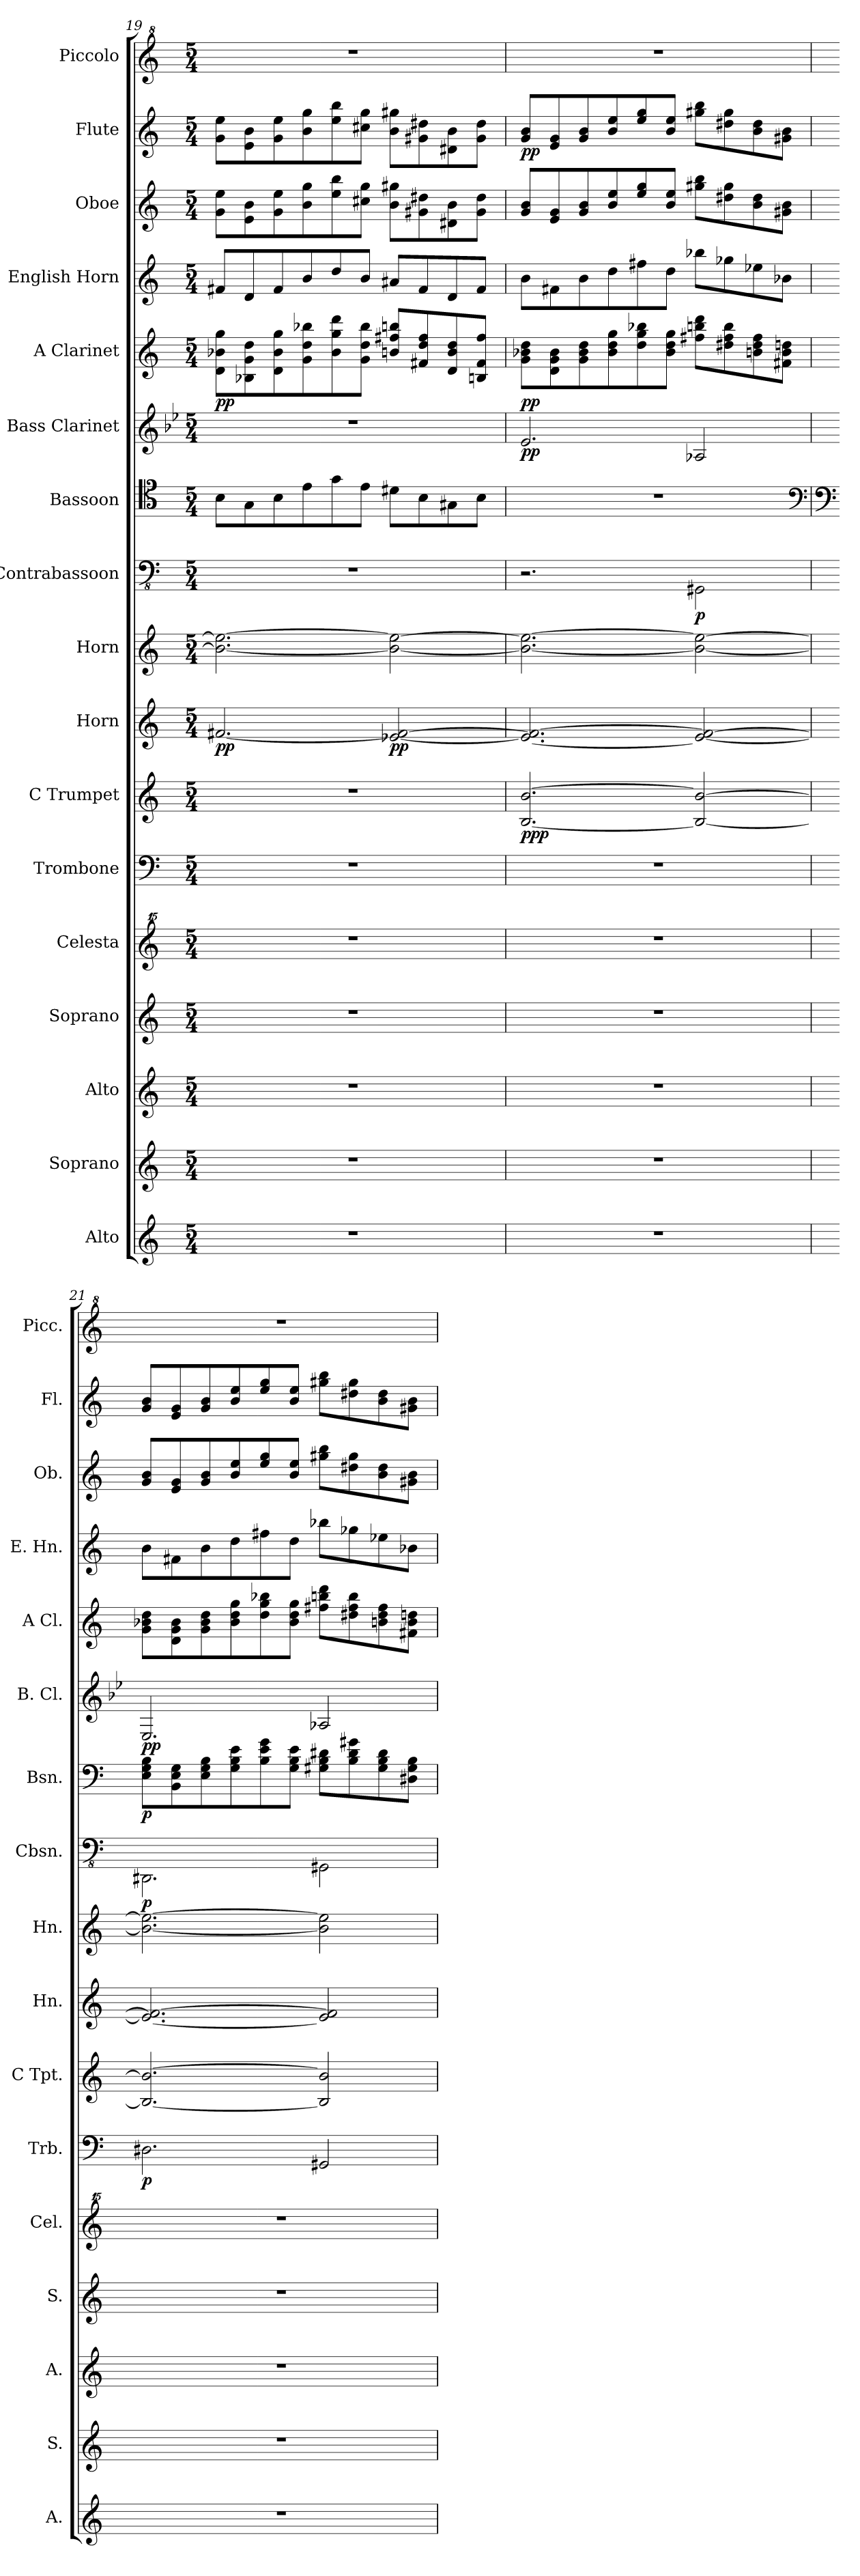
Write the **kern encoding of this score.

**kern	**kern	**kern	**kern	**kern	**kern	**dynam	**kern	**dynam	**kern	**dynam	**kern	**kern	**dynam	**kern	**dynam	**kern	**dynam	**kern	**dynam	**kern	**kern	**kern	**dynam	**kern
*part17	*part16	*part15	*part14	*part13	*part12	*part12	*part11	*part11	*part10	*part10	*part9	*part8	*part8	*part7	*part7	*part6	*part6	*part5	*part5	*part4	*part3	*part2	*part2	*part1
*staff17	*staff16	*staff15	*staff14	*staff13	*staff12	*staff12	*staff11	*staff11	*staff10	*staff10	*staff9	*staff8	*staff8	*staff7	*staff7	*staff6	*staff6	*staff5	*staff5	*staff4	*staff3	*staff2	*staff2	*staff1
*I"Alto	*I"Soprano	*I"Alto	*I"Soprano	*I"Celesta	*I"Trombone	*	*I"C Trumpet	*	*I"Horn	*	*I"Horn	*I"Contrabassoon	*	*I"Bassoon	*	*I"Bass Clarinet	*	*I"A Clarinet	*	*I"English Horn	*I"Oboe	*I"Flute	*	*I"Piccolo
*I'A.	*I'S.	*I'A.	*I'S.	*I'Cel.	*I'Trb.	*	*I'C Tpt.	*	*I'Hn.	*	*I'Hn.	*I'Cbsn.	*	*I'Bsn.	*	*I'B. Cl.	*	*I'A Cl.	*	*I'E. Hn.	*I'Ob.	*I'Fl.	*	*I'Picc.
!!LO:PB:g=z
*clefG2	*clefG2	*clefG2	*clefG2	*clefG^^2	*clefF4	*	*clefG2	*	*clefG2	*	*clefG2	*clefFv4	*	*clefC4	*	*clefG2	*	*clefG2	*	*clefG2	*clefG2	*clefG2	*	*clefG^2
*	*	*	*	*	*	*	*	*	*ITrd4c7	*	*ITrd4c7	*ITrd7c12	*	*	*	*ITrd8c14	*	*ITrd2c3	*	*ITrd4c7	*	*	*	*ITrd-7c-12
*k[]	*k[]	*k[]	*k[]	*k[]	*k[]	*	*k[]	*	*k[b-]	*	*k[b-]	*k[]	*	*k[]	*	*k[b-e-]	*	*k[f#c#g#]	*	*k[b-]	*k[]	*k[]	*	*k[]
*C:	*C:	*C:	*C:	*C:	*C:	*	*C:	*	*F:	*	*F:	*C:	*	*C:	*	*B-:	*	*A:	*	*F:	*C:	*C:	*	*C:
*M5/4	*M5/4	*M5/4	*M5/4	*M5/4	*M5/4	*	*M5/4	*	*M5/4	*	*M5/4	*M5/4	*	*M5/4	*	*M5/4	*	*M5/4	*	*M5/4	*M5/4	*M5/4	*	*M5/4
=19	=19	=19	=19	=19	=19	=19	=19	=19	=19	=19	=19	=19	=19	=19	=19	=19	=19	=19	=19	=19	=19	=19	=19	=19
!	!	!	!	!	!	!	!	!	!	!LO:DY:b	!	!	!	!	!	!	!	!	!LO:DY:b	!	!	!	!	!
4%5r	4%5r	4%5r	4%5r	4%5r	4%5r	.	4%5r	.	[2.Bn/	pp	2.e-\_ 2.a-\_	4%5r	.	8B\L	.	4%5r	.	8B\ 8gn\ 8ee\L	pp	8Bn/L	8g\ 8ee\L	8g\ 8ee\L	.	4%5r
.	.	.	.	.	.	.	.	.	.	.	.	.	.	8G\	.	.	.	8Gn\ 8e\ 8b\	.	8G/	8e\ 8b\	8e\ 8b\	.	.
.	.	.	.	.	.	.	.	.	.	.	.	.	.	8B\	.	.	.	8B\ 8g\ 8ee\	.	8B/	8g\ 8ee\	8g\ 8ee\	.	.
.	.	.	.	.	.	.	.	.	.	.	.	.	.	8e\	.	.	.	8e\ 8b\ 8ggn\	.	8e/	8b\ 8gg\	8b\ 8gg\	.	.
.	.	.	.	.	.	.	.	.	.	.	.	.	.	8g\	.	.	.	8g\ 8ee\ 8bb\	.	8g/	8ee\ 8bb\	8ee\ 8bb\	.	.
.	.	.	.	.	.	.	.	.	.	.	.	.	.	8e\J	.	.	.	8e\ 8b\ 8gg\J	.	8e/J	8cc#X\ 8gg\J	8cc#X\ 8gg\J	.	.
!	!	!	!	!	!	!	!	!	!	!LO:DY:b	!	!	!	!	!	!	!	!	!	!	!	!	!	!
.	.	.	.	.	.	.	.	.	[2A-X/ 2B/_	pp	2e-\_ 2a-\_	.	.	8d#X\L	.	.	.	8g#X/ 8dd#X/ 8gg#X/L	.	8d#X/L	8b\ 8gg#X\L	8b\ 8gg#X\L	.	.
.	.	.	.	.	.	.	.	.	.	.	.	.	.	8B\	.	.	.	8d#X/ 8b/ 8dd#/	.	8B/	8g#X\ 8dd#X\	8g#X\ 8dd#X\	.	.
.	.	.	.	.	.	.	.	.	.	.	.	.	.	8G#X\	.	.	.	8B/ 8g#/ 8b/	.	8G/	8d#X\ 8b\	8d#X\ 8b\	.	.
.	.	.	.	.	.	.	.	.	.	.	.	.	.	8B\J	.	.	.	8G#X/ 8d#/ 8dd#/J	.	8B/J	8g#\ 8dd#\J	8g#\ 8dd#\J	.	.
=20	=20	=20	=20	=20	=20	=20	=20	=20	=20	=20	=20	=20	=20	=20	=20	=20	=20	=20	=20	=20	=20	=20	=20	=20
!	!	!	!	!	!	!	!	!LO:DY:b	!	!	!	!	!	!	!	!	!LO:DY:b	!	!LO:DY:b	!	!	!	!LO:DY:b	!
4%5r	4%5r	4%5r	4%5r	4%5r	4%5r	.	[2.B/ [2.b/	ppp	2.A-/_ 2.B/_	.	2.e-\_ 2.a-\_	2.r	.	4%5r	.	2.E-/	pp	8e\ 8gn\ 8b\L	pp	8e\L	8g/ 8b/L	8g/ 8b/L	pp	4%5r
.	.	.	.	.	.	.	.	.	.	.	.	.	.	.	.	.	.	8B\ 8e\ 8g\	.	8Bn\	8e/ 8g/	8e/ 8g/	.	.
.	.	.	.	.	.	.	.	.	.	.	.	.	.	.	.	.	.	8e\ 8g\ 8b\	.	8e\	8g/ 8b/	8g/ 8b/	.	.
.	.	.	.	.	.	.	.	.	.	.	.	.	.	.	.	.	.	8g\ 8b\ 8ee\	.	8g\	8b/ 8ee/	8b/ 8ee/	.	.
.	.	.	.	.	.	.	.	.	.	.	.	.	.	.	.	.	.	8b\ 8ee\ 8ggn\	.	8bn\	8ee/ 8gg/	8ee/ 8gg/	.	.
.	.	.	.	.	.	.	.	.	.	.	.	.	.	.	.	.	.	8g\ 8b\ 8ee\J	.	8g\J	8b/ 8ee/J	8b/ 8ee/J	.	.
!	!	!	!	!	!	!	!	!	!	!	!	!	!LO:DY:b	!	!	!	!	!	!	!	!	!	!	!
.	.	.	.	.	.	.	2B/_ 2b/_	.	2A-/_ 2B/_	.	2e-\_ 2a-\_	2GGGG#X\	p	.	.	2AA-X/	.	8dd#X\ 8gg#X\ 8bb\L	.	8ee-X\L	8gg#X\ 8bb\L	8gg#X\ 8bb\L	.	.
.	.	.	.	.	.	.	.	.	.	.	.	.	.	.	.	.	.	8b#X\ 8dd#\ 8gg#\	.	8cc-X\	8dd#X\ 8gg#\	8dd#X\ 8gg#\	.	.
.	.	.	.	.	.	.	.	.	.	.	.	.	.	.	.	.	.	8g#X\ 8b#\ 8dd#\	.	8a-X\	8b\ 8dd#\	8b\ 8dd#\	.	.
.	.	.	.	.	.	.	.	.	.	.	.	.	.	.	.	.	.	8d#X\ 8g#\ 8bn\J	.	8e-X\J	8g#X\ 8b\J	8g#X\ 8b\J	.	.
*	*	*	*	*	*	*	*	*	*	*	*	*	*	*clefF4	*	*	*	*	*	*	*	*	*	*
!!LO:PB:g=z
=21	=21	=21	=21	=21	=21	=21	=21	=21	=21	=21	=21	=21	=21	=21	=21	=21	=21	=21	=21	=21	=21	=21	=21	=21
*	*	*	*	*	*	*	*	*	*	*	*	*	*	*clefF4	*	*	*	*	*	*	*	*	*	*
!	!	!	!	!	!	!LO:DY:b	!	!	!	!	!	!	!LO:DY:b	!	!LO:DY:b	!	!LO:DY:b	!	!	!	!	!	!	!
4%5r	4%5r	4%5r	4%5r	4%5r	2.D#X\	p	2.B/_ 2.b/_	.	2.A-/_ 2.B/_	.	2.e-\_ 2.a-\_	2.DDDD#X\	p	8E\ 8G\ 8B\L	p	2.EE-/	pp	8e\ 8gn\ 8b\L	.	8e\L	8g/ 8b/L	8g/ 8b/L	.	4%5r
.	.	.	.	.	.	.	.	.	.	.	.	.	.	8BB\ 8E\ 8G\	.	.	.	8B\ 8e\ 8g\	.	8Bn\	8e/ 8g/	8e/ 8g/	.	.
.	.	.	.	.	.	.	.	.	.	.	.	.	.	8E\ 8G\ 8B\	.	.	.	8e\ 8g\ 8b\	.	8e\	8g/ 8b/	8g/ 8b/	.	.
.	.	.	.	.	.	.	.	.	.	.	.	.	.	8G\ 8B\ 8e\	.	.	.	8g\ 8b\ 8ee\	.	8g\	8b/ 8ee/	8b/ 8ee/	.	.
.	.	.	.	.	.	.	.	.	.	.	.	.	.	8B\ 8e\ 8g\	.	.	.	8b\ 8ee\ 8ggn\	.	8bn\	8ee/ 8gg/	8ee/ 8gg/	.	.
.	.	.	.	.	.	.	.	.	.	.	.	.	.	8G\ 8B\ 8e\J	.	.	.	8g\ 8b\ 8ee\J	.	8g\J	8b/ 8ee/J	8b/ 8ee/J	.	.
.	.	.	.	.	2GG#X/	.	2B/] 2b/]	.	2A-/] 2B/]	.	2e-\] 2a-\]	2GGGG#X\	.	8G#X\ 8B\ 8d#X\L	.	2AA-X/	.	8dd#X\ 8gg#X\ 8bb\L	.	8ee-X\L	8gg#X\ 8bb\L	8gg#X\ 8bb\L	.	.
.	.	.	.	.	.	.	.	.	.	.	.	.	.	8B\ 8d#\ 8g#X\	.	.	.	8b#X\ 8dd#\ 8gg#\	.	8cc-X\	8dd#X\ 8gg#\	8dd#X\ 8gg#\	.	.
.	.	.	.	.	.	.	.	.	.	.	.	.	.	8G#\ 8B\ 8d#\	.	.	.	8g#X\ 8b#\ 8dd#\	.	8a-X\	8b\ 8dd#\	8b\ 8dd#\	.	.
.	.	.	.	.	.	.	.	.	.	.	.	.	.	8D#X\ 8G#\ 8B\J	.	.	.	8d#X\ 8g#\ 8bn\J	.	8e-X\J	8g#X\ 8b\J	8g#X\ 8b\J	.	.
=	=	=	=	=	=	=	=	=	=	=	=	=	=	=	=	=	=	=	=	=	=	=	=	=
*-	*-	*-	*-	*-	*-	*-	*-	*-	*-	*-	*-	*-	*-	*-	*-	*-	*-	*-	*-	*-	*-	*-	*-	*-
